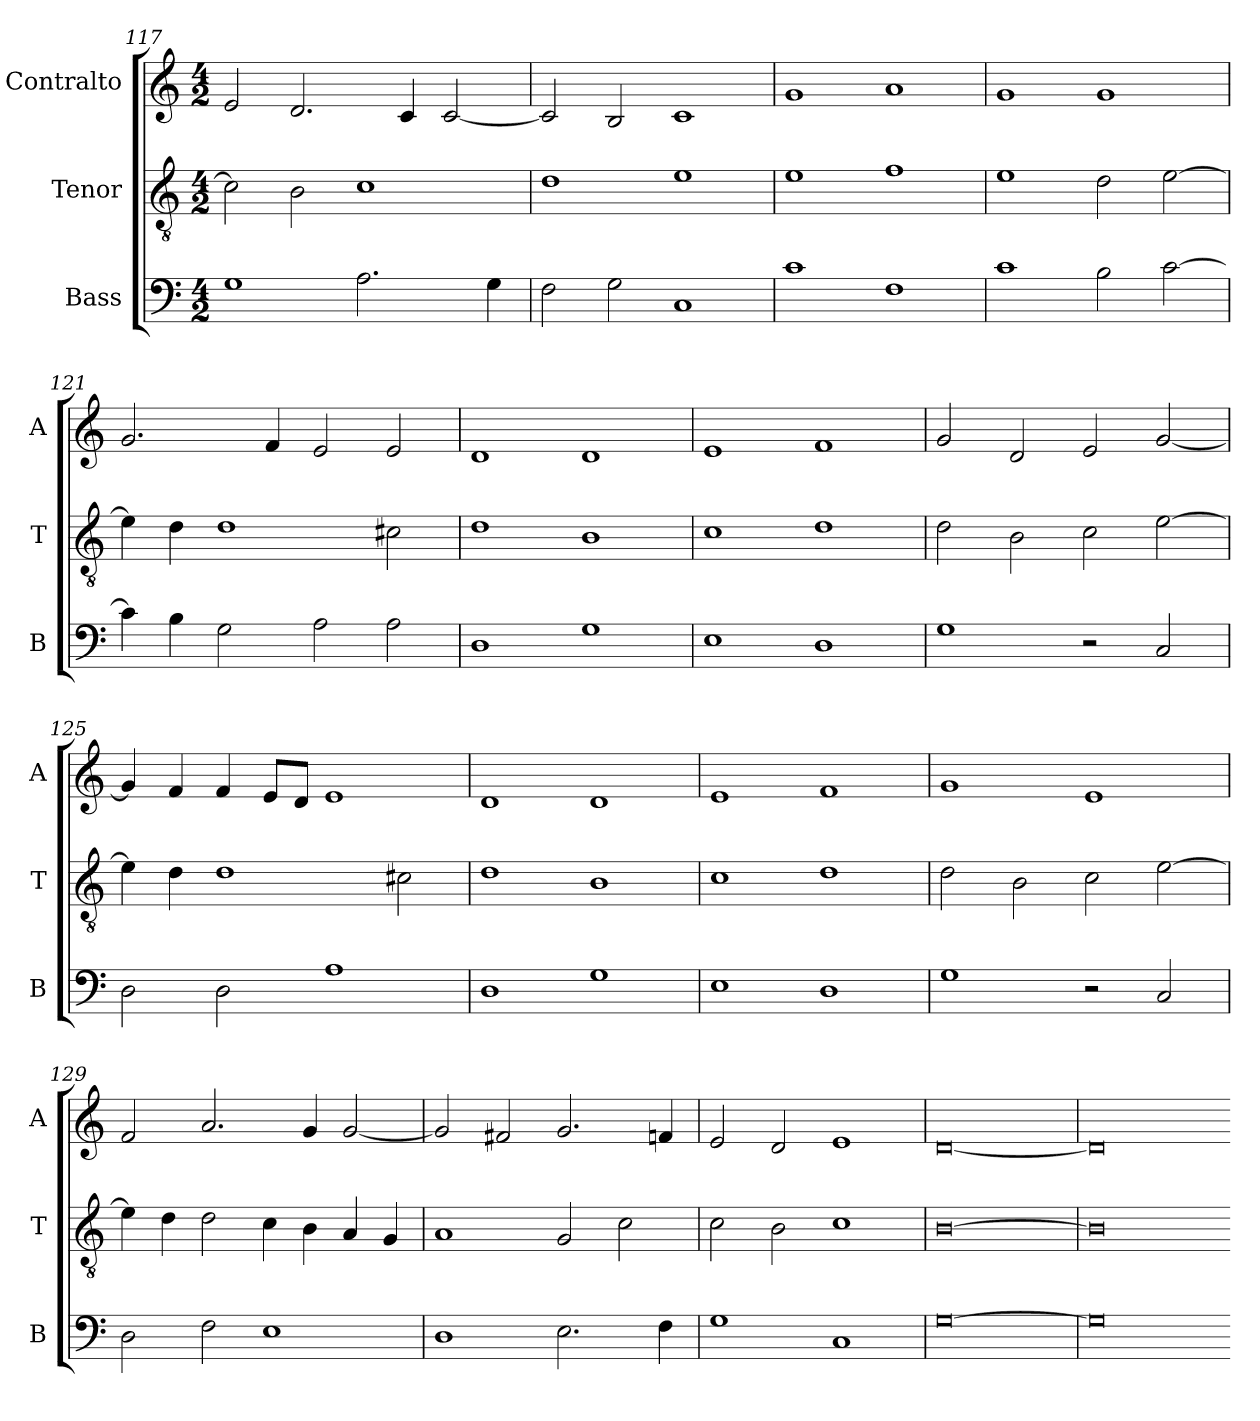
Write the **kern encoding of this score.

**kern	**kern	**kern
*part3	*part2	*part1
*staff3	*staff2	*staff1
*I"Bass	*I"Tenor	*I"Contralto
*I'B	*I'T	*I'A
*clefF4	*clefGv2	*clefG2
*k[]	*k[]	*k[]
*G:mix	*G:mix	*G:mix
*M4/2	*M4/2	*M4/2
=117	=117	=117
1G	2c]	2e
.	2B	2.d
2.A	1c	.
.	.	4c
.	.	[2c
4G	.	.
=118	=118	=118
2F	1d	2c]
2G	.	2B
1C	1e	1c
=119	=119	=119
1c	1e	1g
1F	1f	1a
=120	=120	=120
1c	1e	1g
2B	2d	1g
[2c	[2e	.
=121	=121	=121
4c]	4e]	2.g
4B	4d	.
2G	1d	.
.	.	4f
2A	.	2e
2A	2c#X	2e
=122	=122	=122
1D	1d	1d
1G	1B	1d
=123	=123	=123
1E	1c	1e
1D	1d	1f
=124	=124	=124
1G	2d	2g
.	2B	2d
2r	2c	2e
2C	[2e	[2g
=125	=125	=125
2D	4e]	4g]
.	4d	4f
2D	1d	4f
.	.	8e/L
.	.	8d/J
1A	.	1e
.	2c#X	.
=126	=126	=126
1D	1d	1d
1G	1B	1d
=127	=127	=127
1E	1c	1e
1D	1d	1f
=128	=128	=128
1G	2d	1g
.	2B	.
2r	2c	1e
2C	[2e	.
=129	=129	=129
2D	4e]	2f
.	4d	.
2F	2d	2.a
1E	4c	.
.	4B	4g
.	4A	[2g
.	4G	.
=130	=130	=130
1D	1A	2g]
.	.	2f#X
2.E	2G	2.g
.	2c	.
4F	.	4fn
=131	=131	=131
1G	2c	2e
.	2B	2d
1C	1c	1e
=132	=132	=132
[0G	[0B	[0d
=133	=133	=133
0G]	0B]	0d]
=-	=-	=-
*-	*-	*-
